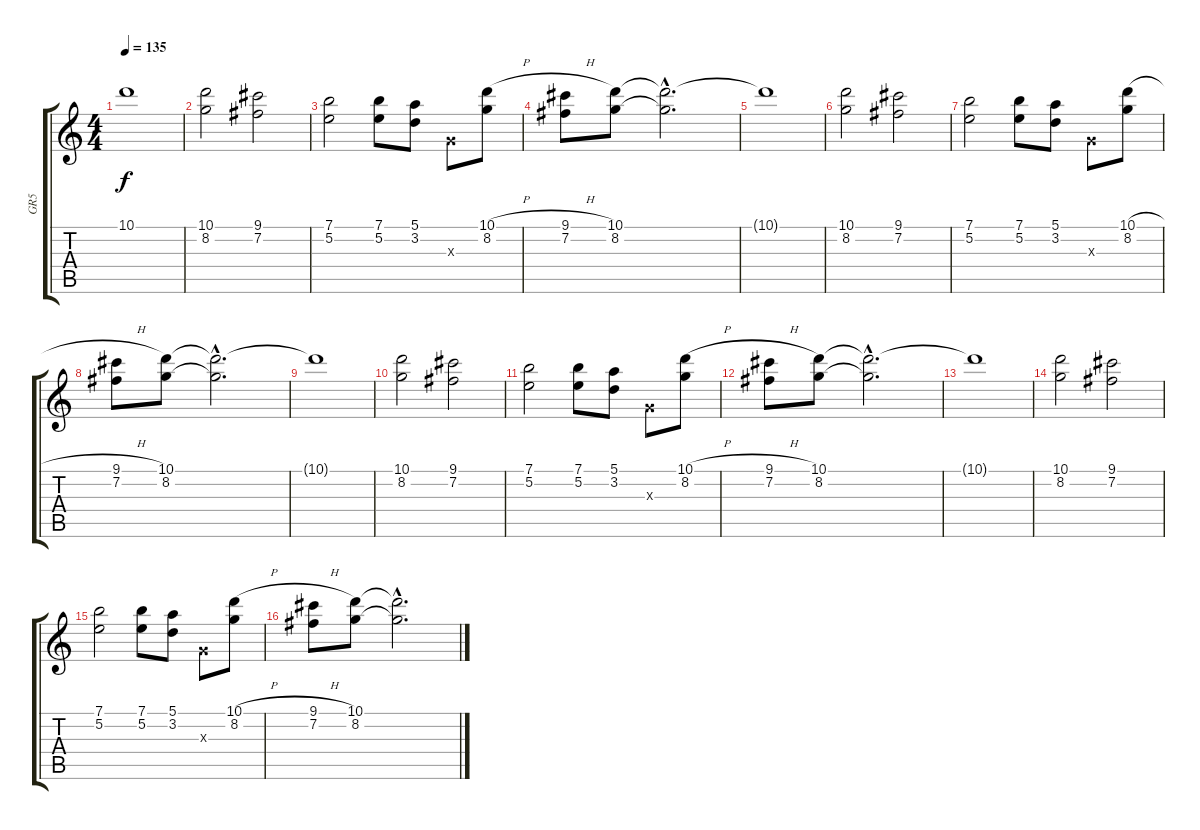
\track ("GR5" "GR5") {instrument overdrivenguitar}
\staff {score tabs}
\tuning (E4 B3 G3 D3 A2 E2) {hide}
\ts (4 4)
\tempo 135
\clef g2
\ks c
10.1{t}.1{dy f} |
(10.1 8.2).2 (9.1 7.2).2 |
(7.1 5.2).2 (7.1 5.2).8 (5.1 3.2).8 0.3{x}.8 (10.1{h} 8.2).8 |
(9.1{h} 7.2).8 (10.1 8.2).8 (10.1{hac t} 8.2{hac t}).2{d} |
10.1{t}.1 |
(10.1 8.2).2 (9.1 7.2).2 |
(7.1 5.2).2 (7.1 5.2).8 (5.1 3.2).8 0.3{x}.8 (10.1{h} 8.2).8 |
(9.1{h} 7.2).8 (10.1 8.2).8 (10.1{hac t} 8.2{hac t}).2{d} |
10.1{t}.1 |
(10.1 8.2).2 (9.1 7.2).2 |
(7.1 5.2).2 (7.1 5.2).8 (5.1 3.2).8 0.3{x}.8 (10.1{h} 8.2).8 |
(9.1{h} 7.2).8 (10.1 8.2).8 (10.1{hac t} 8.2{hac t}).2{d} |
10.1{t}.1 |
(10.1 8.2).2 (9.1 7.2).2 |
(7.1 5.2).2 (7.1 5.2).8 (5.1 3.2).8 0.3{x}.8 (10.1{h} 8.2).8 |
(9.1{h} 7.2).8 (10.1 8.2).8 (10.1{hac t} 8.2{hac t}).2{d}
